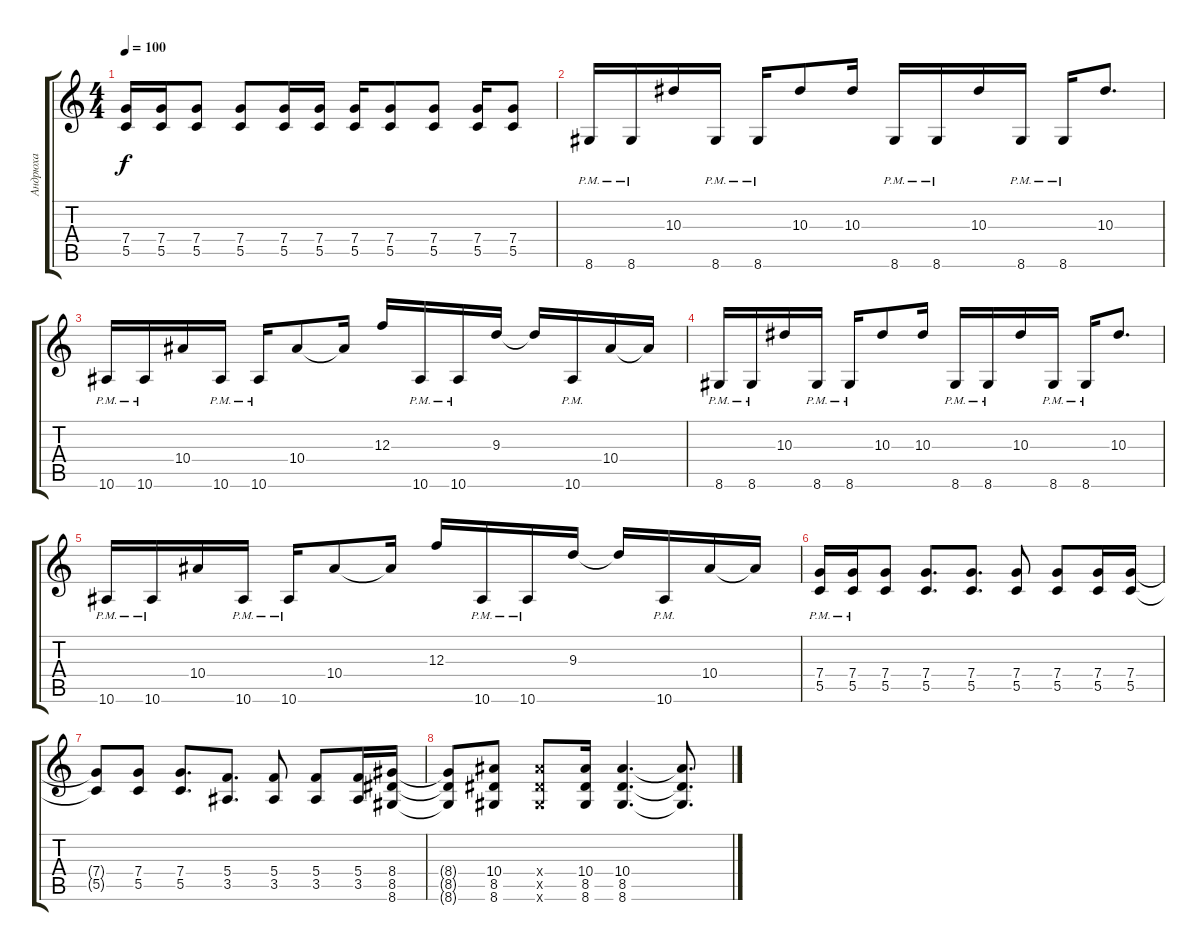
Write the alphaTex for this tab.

\track ("Андрюха" "Андрюха") {instrument distortionguitar}
\staff {score tabs}
\tuning (D4 A3 F3 C3 G2 C2) {hide}
\ts (4 4)
\tempo 100
\clef g2
\ks c
(7.4 5.5).16{dy f} (7.4 5.5).16 (7.4 5.5).8 (7.4 5.5).8 (7.4 5.5).16 (7.4 5.5).16 (7.4 5.5).16 (7.4 5.5).8 (7.4 5.5).8 (7.4 5.5).16 (7.4 5.5).8 |
8.6{pm}.16 8.6{pm}.16 10.3.16 8.6{pm}.16 8.6{pm}.16 10.3.8 10.3.16 8.6{pm}.16 8.6{pm}.16 10.3.16 8.6{pm}.16 8.6{pm}.16 10.3.8{d} |
10.6{pm}.16 10.6{pm}.16 10.4.16 10.6{pm}.16 10.6{pm}.16 10.4.8 10.4{t}.16 12.3.16 10.6{pm}.16 10.6{pm}.16 9.3.16 9.3{t}.16 10.6{pm}.16 10.4.16 10.4{t}.16 |
8.6{pm}.16 8.6{pm}.16 10.3.16 8.6{pm}.16 8.6{pm}.16 10.3.8 10.3.16 8.6{pm}.16 8.6{pm}.16 10.3.16 8.6{pm}.16 8.6{pm}.16 10.3.8{d} |
10.6{pm}.16 10.6{pm}.16 10.4.16 10.6{pm}.16 10.6{pm}.16 10.4.8 10.4{t}.16 12.3.16 10.6{pm}.16 10.6{pm}.16 9.3.16 9.3{t}.16 10.6{pm}.16 10.4.16 10.4{t}.16 |
(7.4 5.5{pm}).16 (7.4 5.5{pm}).16 (7.4 5.5).8 (7.4 5.5).8{d} (7.4 5.5).8{d} (7.4 5.5).8 (7.4 5.5).8 (7.4 5.5).16 (7.4 5.5).16 |
(7.4{t} 5.5{t}).8 (7.4 5.5).8 (7.4 5.5).8{d} (5.4 3.5).8{d} (5.4 3.5).8 (5.4 3.5).8 (5.4 3.5).16 (8.4 8.5 8.6).16 |
(8.4{t} 8.5{t} 8.6{t}).8 (10.4 8.5 8.6).8 (10.4{x} 8.5{x} 8.6{x}).8 (10.4 8.5 8.6).16 (10.4 8.5 8.6).4{d} (10.4{t} 8.5{t} 8.6{t}).8{d}
